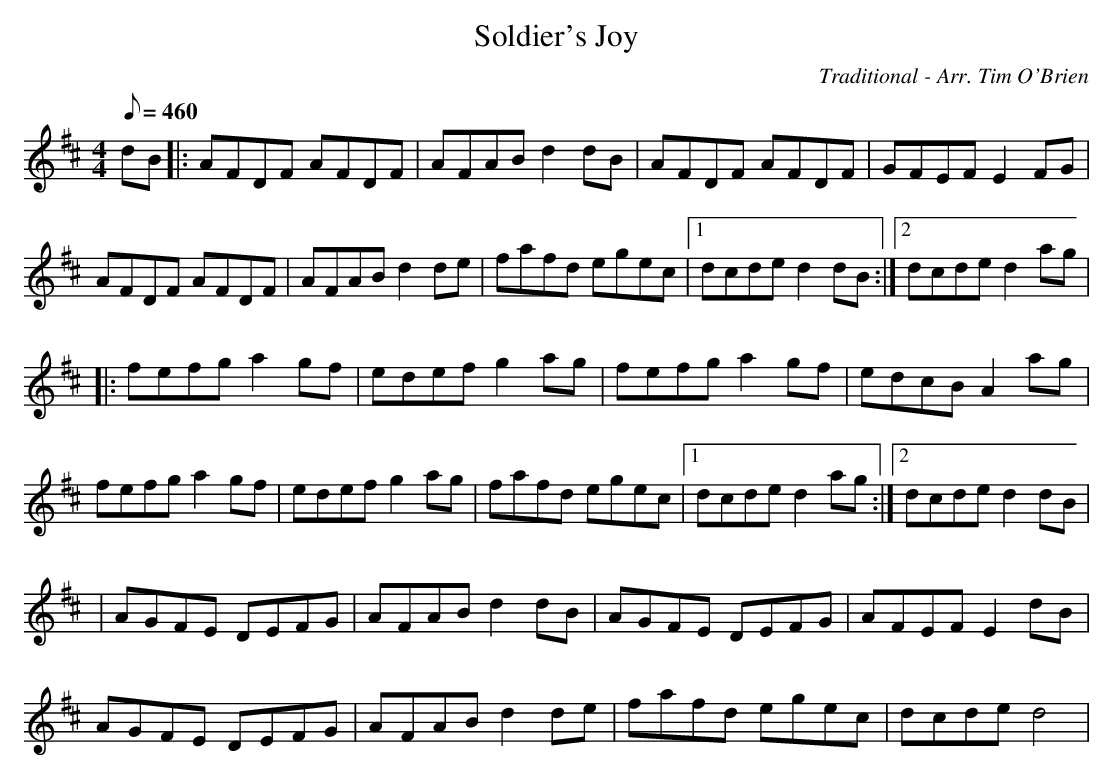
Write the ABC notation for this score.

X:1
T:Soldier's Joy
C:Traditional - Arr. Tim O'Brien
M:4/4
L:1/8
Q:1/8=460
K:D
dB|:AFDF AFDF|AFAB d2dB|AFDF AFDF|GFEF E2FG|
AFDF AFDF|AFAB d2de|fafd egec|1 dcde d2dB:|2 dcde d2ag |
|:fefg a2gf|edef g2ag|fefg a2gf|edcB A2ag|
fefg a2gf|edef g2ag|fafd egec|1 dcde d2ag:|2 dcde d2dB|
|AGFE DEFG|AFAB d2dB|AGFE DEFG|AFEF E2dB|
AGFE DEFG|AFAB d2de|fafd egec|dcde d4|
